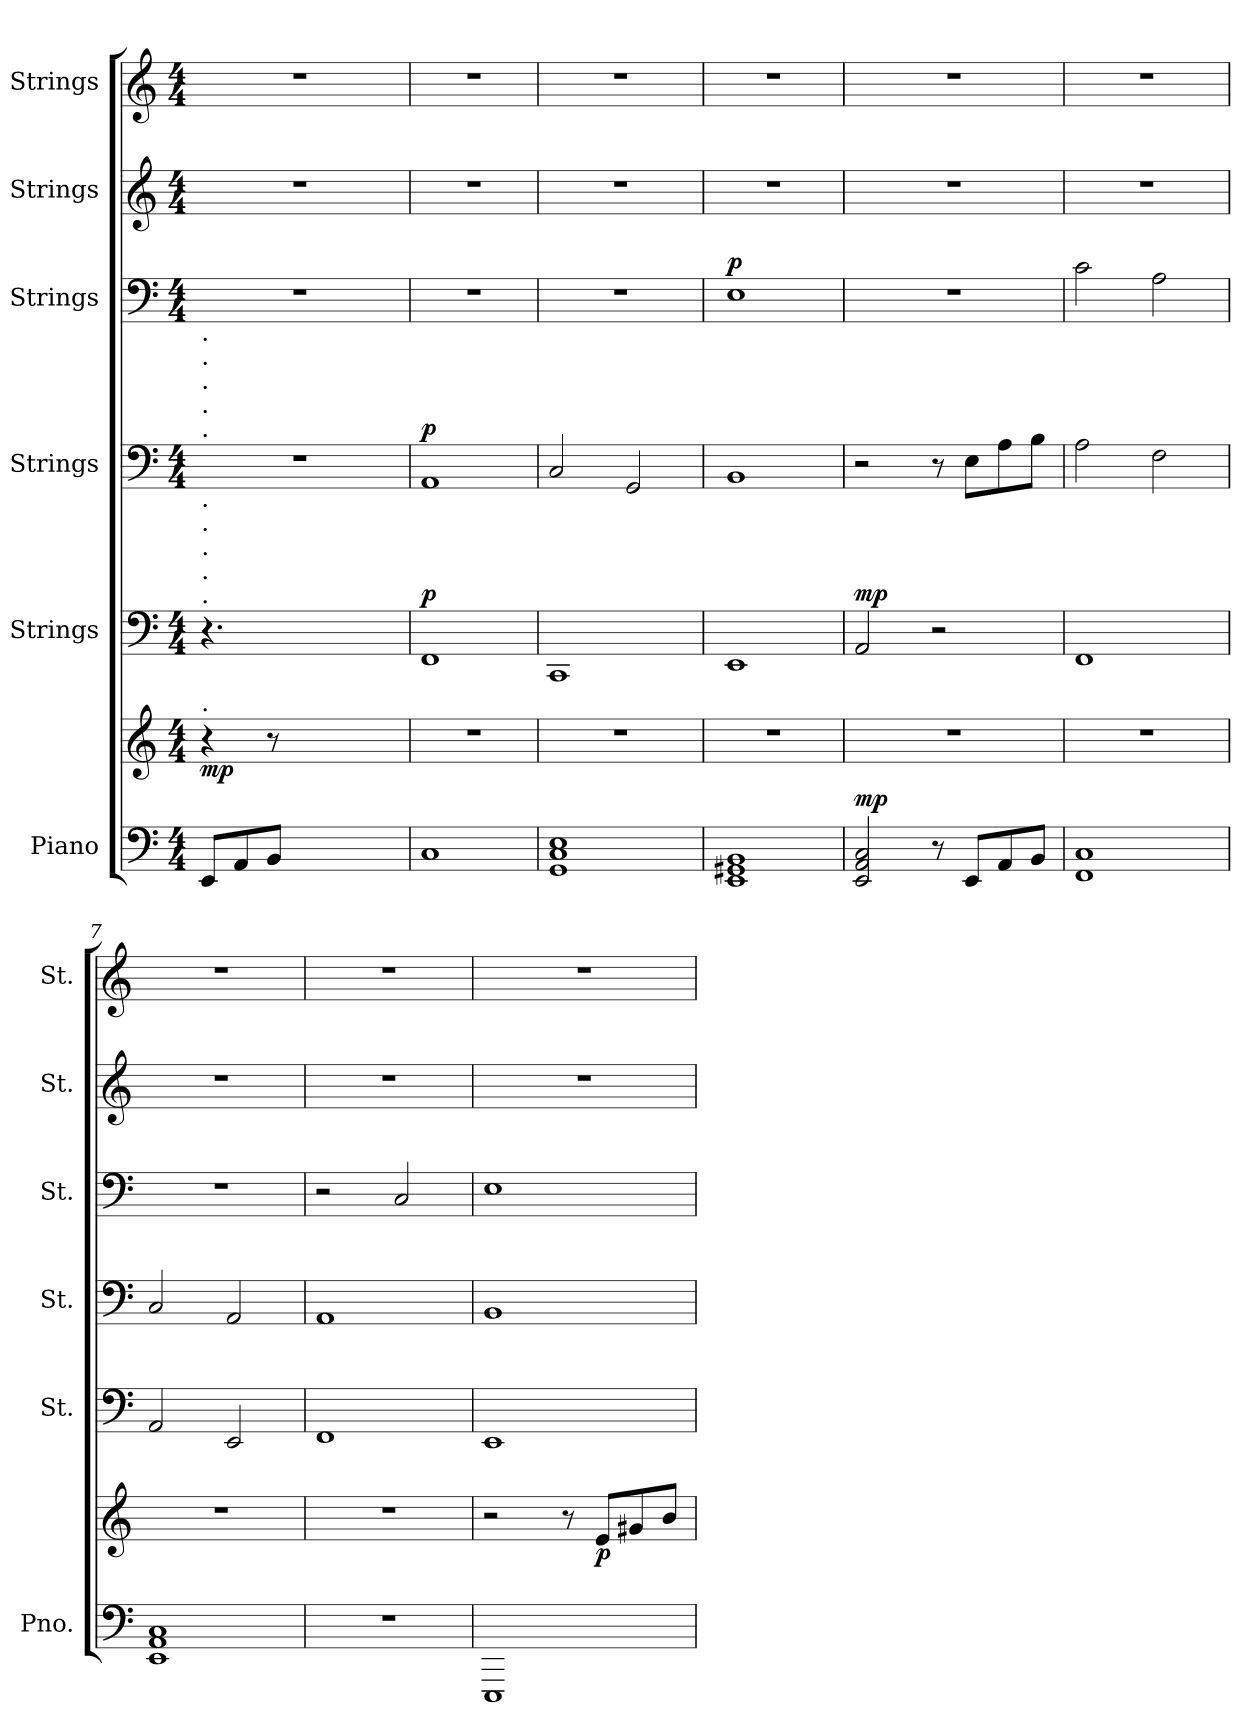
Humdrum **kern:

**kern	**kern	**dynam	**kern	**dynam	**kern	**dynam	**kern	**dynam	**kern	**kern
*part6	*part6	*part6	*part5	*part5	*part4	*part4	*part3	*part3	*part2	*part1
*staff7	*staff6	*staff6/7	*staff5	*staff5	*staff4	*staff4	*staff3	*staff3	*staff2	*staff1
*I"Piano	*	*	*I"Strings	*	*I"Strings	*	*I"Strings	*	*I"Strings	*I"Strings
*I'Pno.	*	*	*I'St.	*	*I'St.	*	*I'St.	*	*I'St.	*I'St.
*stria5	*stria5	*	*stria5	*	*	*	*	*	*	*
*clefF4	*clefG2	*	*clefF4	*	*clefF4	*	*clefF4	*	*clefG2	*clefG2
*k[]	*k[]	*	*k[]	*	*k[]	*	*k[]	*	*k[]	*k[]
*M4/4	*M4/4	*	*M4/4	*	*M4/4	*	*M4/4	*	*M4/4	*M4/4
*MM60	*MM60	*	*MM60	*	*MM60	*	*MM60	*	*MM60	*MM60
=1	=1	=1	=1	=1	=1	=1	=1	=1	=1	=1
!	!	!	!	!	!LO:TX:a:t=.	!	!	!	!	!
!	!	!	!	!	!LO:TX:a:t=.	!	!	!	!	!
!	!	!	!	!	!LO:TX:a:t=.	!	!	!	!	!
!	!	!	!	!	!LO:TX:a:t=.	!	!	!	!	!
!	!	!	!	!	!LO:TX:a:t=.	!	!	!	!	!
!	!	!	!LO:TX:a:t=.	!	!	!	!	!	!	!
!	!	!	!LO:TX:a:t=.	!	!	!	!	!	!	!
!	!	!	!LO:TX:a:t=.	!	!	!	!	!	!	!
!	!	!	!LO:TX:a:t=.	!	!	!	!	!	!	!
!	!	!	!LO:TX:a:t=.	!	!	!	!	!	!	!
!	!LO:TX:a:t=.	!	!	!	!	!	!	!	!	!
!	!	!LO:DY:b	!	!	!	!	!	!	!	!
8EE/L	4r	mp	4.r	.	1r	.	1r	.	1r	1r
8AA/	.	.	.	.	.	.	.	.	.	.
8BB/J	8r	.	.	.	.	.	.	.	.	.
2ryy	2ryy	.	2ryy	.	.	.	.	.	.	.
8ryy	8ryy	.	8ryy	.	.	.	.	.	.	.
=2	=2	=2	=2	=2	=2	=2	=2	=2	=2	=2
!	!	!	!	!LO:DY:a	!	!LO:DY:a	!	!	!	!
1C	1r	.	1FF	p	1AA	p	1r	.	1r	1r
=3	=3	=3	=3	=3	=3	=3	=3	=3	=3	=3
1GG 1C 1E	1r	.	1CC	.	2C/	.	1r	.	1r	1r
.	.	.	.	.	2GG/	.	.	.	.	.
=4	=4	=4	=4	=4	=4	=4	=4	=4	=4	=4
!	!	!	!	!	!	!	!	!LO:DY:a	!	!
1EE 1GG#X 1BB	1r	.	1EE	.	1BB	.	1E	p	1r	1r
=5	=5	=5	=5	=5	=5	=5	=5	=5	=5	=5
!	!	!LO:DY:a=2	!	!LO:DY:a	!	!	!	!	!	!
2EE/ 2AA/ 2C/	1r	mp	2AA/	mp	2r	.	1r	.	1r	1r
8r	.	.	2r	.	8r	.	.	.	.	.
8EE/L	.	.	.	.	8E\L	.	.	.	.	.
8AA/	.	.	.	.	8A\	.	.	.	.	.
8BB/J	.	.	.	.	8B\J	.	.	.	.	.
!!LO:LB:g=z
=6	=6	=6	=6	=6	=6	=6	=6	=6	=6	=6
1FF 1C	1r	.	1FF	.	2A\	.	2c\	.	1r	1r
.	.	.	.	.	2F\	.	2A\	.	.	.
=7	=7	=7	=7	=7	=7	=7	=7	=7	=7	=7
1EE 1AA 1C	1r	.	2AA/	.	2C/	.	1r	.	1r	1r
.	.	.	2EE/	.	2AA/	.	.	.	.	.
=8	=8	=8	=8	=8	=8	=8	=8	=8	=8	=8
1r	1r	.	1FF	.	1AA	.	2r	.	1r	1r
.	.	.	.	.	.	.	2C/	.	.	.
=9	=9	=9	=9	=9	=9	=9	=9	=9	=9	=9
*	*	*	*	*	*	*	*	*	*	*MM75
1EEE	2r	.	1EE	.	1BB	.	1E	.	1r	1r
.	8r	.	.	.	.	.	.	.	.	.
!	!	!LO:DY:b	!	!	!	!	!	!	!	!
.	8e/L	p	.	.	.	.	.	.	.	.
.	8g#X/	.	.	.	.	.	.	.	.	.
.	8b/J	.	.	.	.	.	.	.	.	.
=	=	=	=	=	=	=	=	=	=	=
*-	*-	*-	*-	*-	*-	*-	*-	*-	*-	*-
